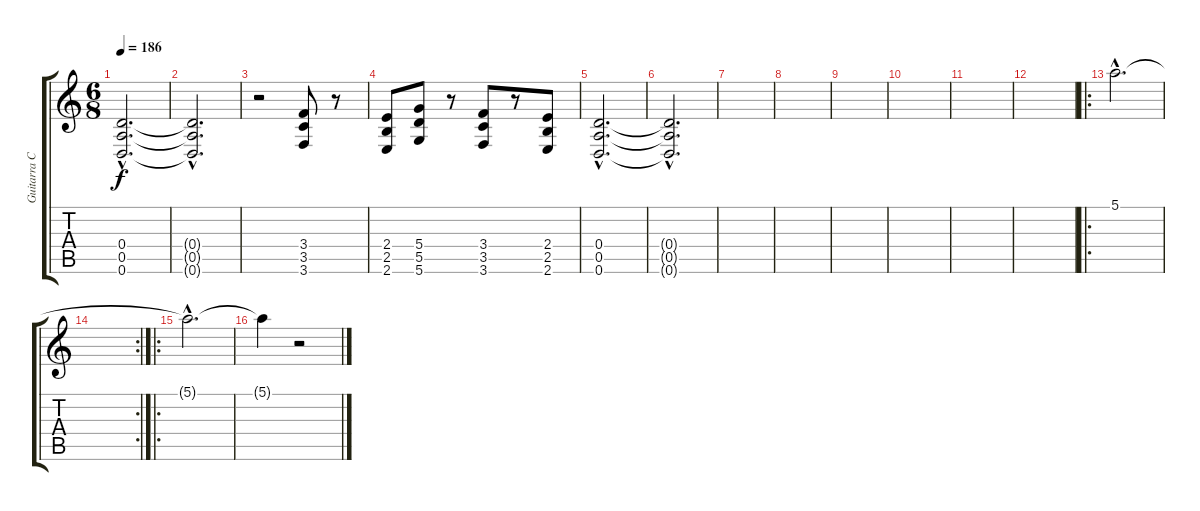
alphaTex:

\track ("Guitarra COLEADA" "Guitarra C") {instrument overdrivenguitar}
\staff {score tabs}
\tuning (E4 B3 G3 D3 A2 D2) {hide}
\ts (6 8)
\tempo 186
\clef g2
\ks c
(0.4{hac} 0.5{hac} 0.6{hac}).2{d dy f} |
(0.4{hac t} 0.5{hac t} 0.6{hac t}).2{d} |
r.2 (3.4 3.5 3.6).8 r.8 |
(2.4 2.5 2.6).8 (5.4 5.5 5.6).8 r.8 (3.4 3.5 3.6).8 r.8 (2.4 2.5 2.6).8 |
(0.4{hac} 0.5{hac} 0.6{hac}).2{d} |
(0.4{hac t} 0.5{hac t} 0.6{hac t}).2{d} |
|
|
|
|
|
|
\ro
5.1{hac}.2{d} |
\rc 2
|
\ro
5.1{hac t}.2{d} |
5.1{t}.4 r.2
